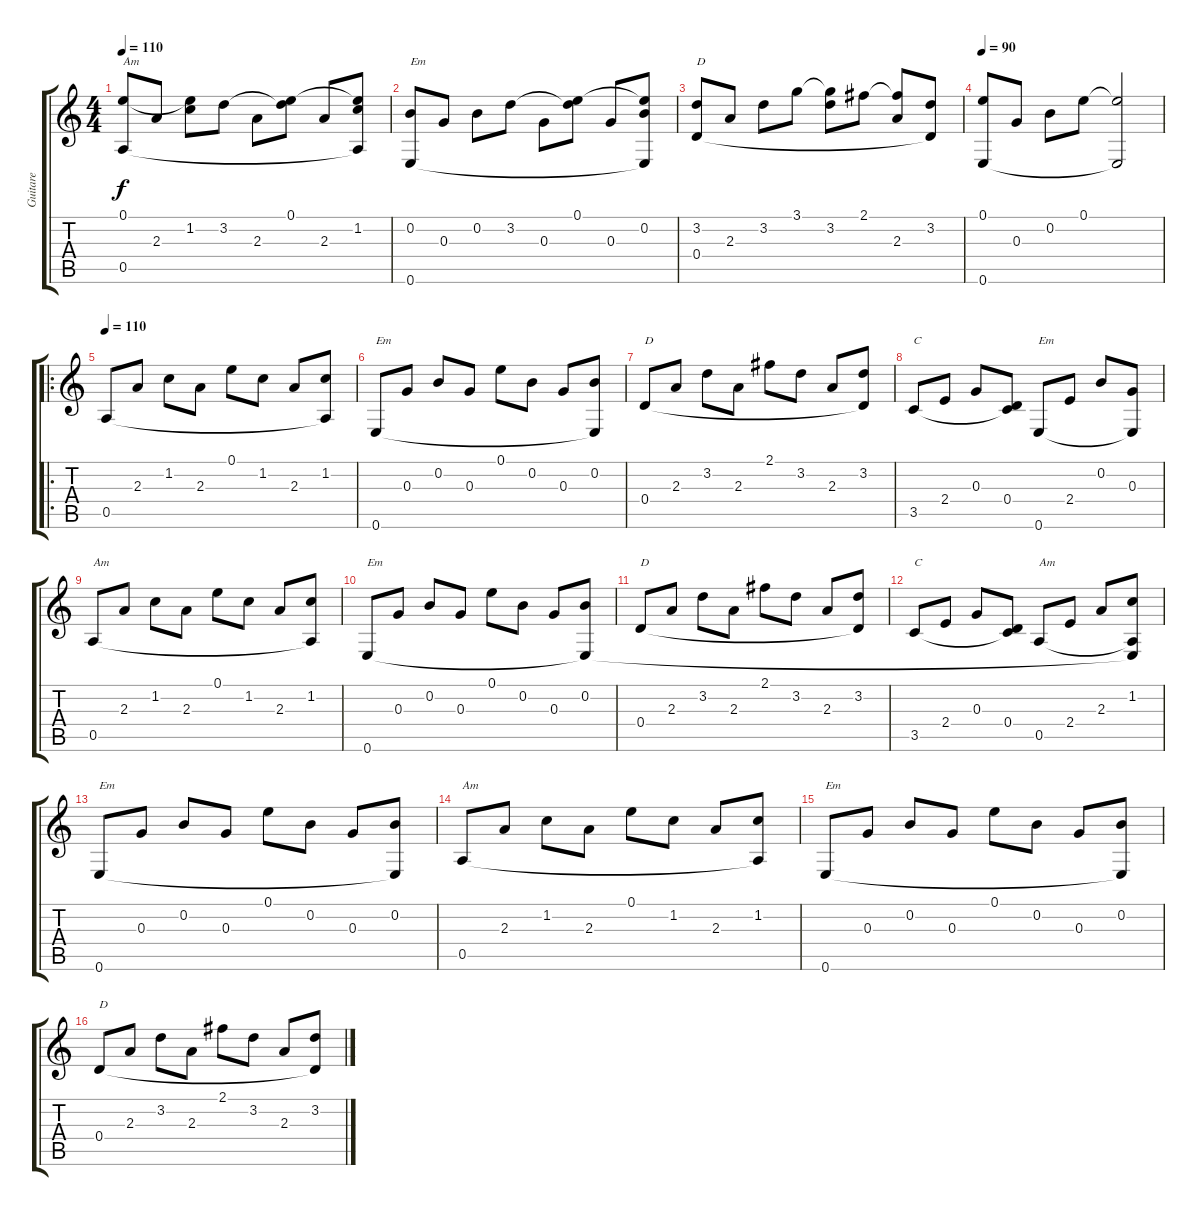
\track ("Guitare" "Guitare") {instrument acousticguitarnylon}
\staff {score tabs}
\tuning (E4 B3 G3 D3 A2 E2) {hide}
\ts (4 4)
\tempo 110
\clef g2
\ks c
(0.1 0.5).8{txt "Am" dy f instrument acousticguitarnylon} 2.3.8 (0.1{t} 1.2).8 3.2.8 2.3.8 (0.1 3.2{t}).8 2.3.8 (0.1{t} 1.2 0.5{t}).8 |
(0.2 0.6).8{txt "Em"} 0.3.8 0.2.8 3.2.8 0.3.8 (0.1 3.2{t}).8 0.3.8 (0.1{t} 0.2 0.6{t}).8 |
(3.2 0.4).8{txt "D"} 2.3.8 3.2.8 3.1.8 (3.1{t} 3.2).8 2.1.8 (2.1{t} 2.3).8 (3.2 0.4{t}).8 |
\tempo 90
(0.1 0.6).8{txt ""} 0.3.8 0.2.8 0.1.8 (0.1{t} 0.6{t}).2 |
\ro
\tempo 110
0.5.8{txt ""} 2.3.8 1.2.8 2.3.8 0.1.8 1.2.8 2.3.8 (1.2 0.5{t}).8 |
0.6.8{txt "Em"} 0.3.8 0.2.8 0.3.8 0.1.8 0.2.8 0.3.8 (0.2 0.6{t}).8 |
0.4.8{txt "D"} 2.3.8 3.2.8 2.3.8 2.1.8 3.2.8 2.3.8 (3.2 0.4{t}).8 |
3.5.8{txt "C"} 2.4.8 0.3.8 (0.4 3.5{t}).8 0.6.8{txt "Em"} 2.4.8 0.2.8 (0.3 0.6{t}).8 |
0.5.8{txt "Am"} 2.3.8 1.2.8 2.3.8 0.1.8 1.2.8 2.3.8 (1.2 0.5{t}).8 |
0.6.8{txt "Em"} 0.3.8 0.2.8 0.3.8 0.1.8 0.2.8 0.3.8 (0.2 0.6{t}).8 |
0.4.8{txt "D"} 2.3.8 3.2.8 2.3.8 2.1.8 3.2.8 2.3.8 (3.2 0.4{t}).8 |
3.5.8{txt "C"} 2.4.8 0.3.8 (0.4 3.5{t}).8 0.5.8{txt "Am"} 2.4.8 2.3.8 (1.2 0.5{t} 0.6{t}).8 |
0.6.8{txt "Em"} 0.3.8 0.2.8 0.3.8 0.1.8 0.2.8 0.3.8 (0.2 0.6{t}).8 |
0.5.8{txt "Am"} 2.3.8 1.2.8 2.3.8 0.1.8 1.2.8 2.3.8 (1.2 0.5{t}).8 |
0.6.8{txt "Em"} 0.3.8 0.2.8 0.3.8 0.1.8 0.2.8 0.3.8 (0.2 0.6{t}).8 |
0.4.8{txt "D"} 2.3.8 3.2.8 2.3.8 2.1.8 3.2.8 2.3.8 (3.2 0.4{t}).8
